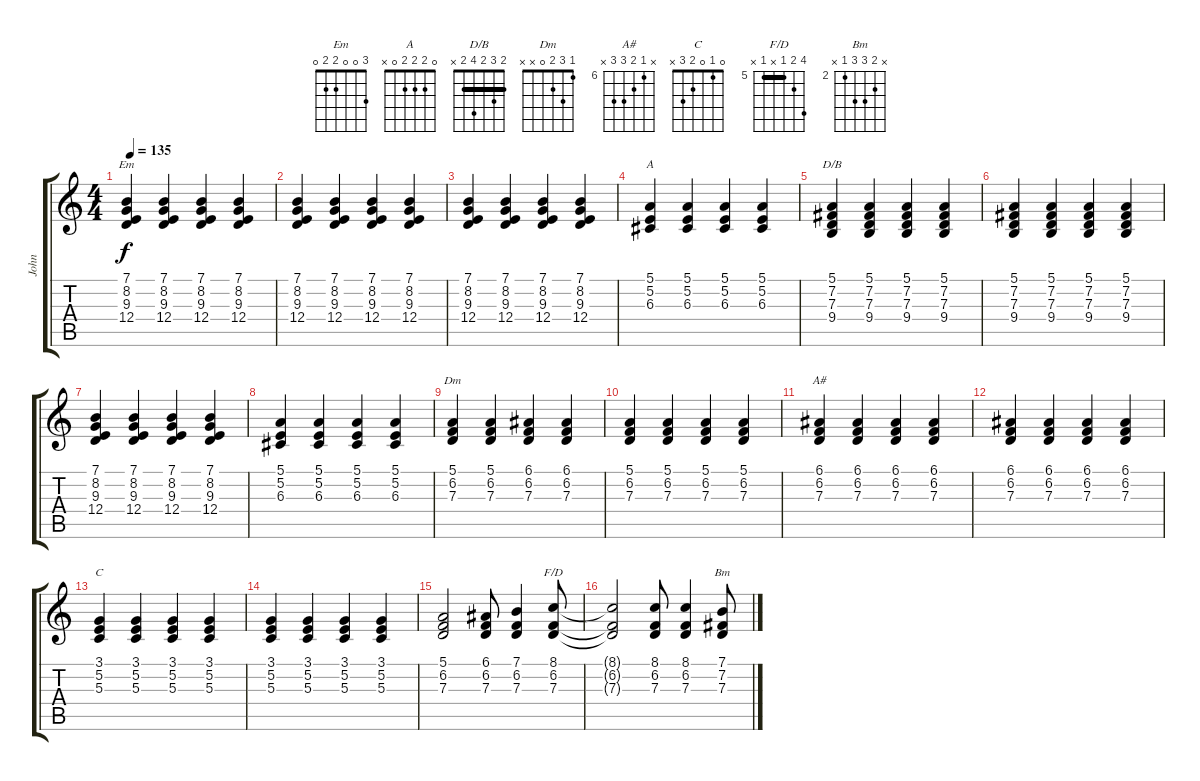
\track ("John" "John") {instrument acousticgrandpiano}
\staff {score tabs}
\tuning (E4 B3 G3 D3 A2 E2) {hide}
\chord ("Em" 3 0 0 2 2 0)
\chord ("A" 0 2 2 2 0 x)
\chord ("D/B" 2 3 2 4 2 x) {barre 2}
\chord ("Dm" 1 3 2 0 x x)
\chord ("A#" x 6 7 8 8 x) {firstfret 6}
\chord ("C" 0 1 0 2 3 x)
\chord ("F/D" 8 6 5 x 5 x) {firstfret 5 barre 5}
\chord ("Bm" x 3 4 4 2 x) {firstfret 2}
\ts (4 4)
\tempo 135
\clef g2
\ks c
(7.1 8.2 9.3 12.4).4{ch "Em" dy f} (7.1 8.2 9.3 12.4).4 (7.1 8.2 9.3 12.4).4 (7.1 8.2 9.3 12.4).4 |
(7.1 8.2 9.3 12.4).4 (7.1 8.2 9.3 12.4).4 (7.1 8.2 9.3 12.4).4 (7.1 8.2 9.3 12.4).4 |
(7.1 8.2 9.3 12.4).4 (7.1 8.2 9.3 12.4).4 (7.1 8.2 9.3 12.4).4 (7.1 8.2 9.3 12.4).4 |
(5.1 5.2 6.3).4{ch "A"} (5.1 5.2 6.3).4 (5.1 5.2 6.3).4 (5.1 5.2 6.3).4 |
(5.1 7.2 7.3 9.4).4{ch "D/B"} (5.1 7.2 7.3 9.4).4 (5.1 7.2 7.3 9.4).4 (5.1 7.2 7.3 9.4).4 |
(5.1 7.2 7.3 9.4).4 (5.1 7.2 7.3 9.4).4 (5.1 7.2 7.3 9.4).4 (5.1 7.2 7.3 9.4).4 |
(7.1 8.2 9.3 12.4).4 (7.1 8.2 9.3 12.4).4 (7.1 8.2 9.3 12.4).4 (7.1 8.2 9.3 12.4).4 |
(5.1 5.2 6.3).4 (5.1 5.2 6.3).4 (5.1 5.2 6.3).4 (5.1 5.2 6.3).4 |
(5.1 6.2 7.3).4{ch "Dm"} (5.1 6.2 7.3).4 (6.1 6.2 7.3).4 (6.1 6.2 7.3).4 |
(5.1 6.2 7.3).4 (5.1 6.2 7.3).4 (5.1 6.2 7.3).4 (5.1 6.2 7.3).4 |
(6.1 6.2 7.3).4{ch "A#"} (6.1 6.2 7.3).4 (6.1 6.2 7.3).4 (6.1 6.2 7.3).4 |
(6.1 6.2 7.3).4 (6.1 6.2 7.3).4 (6.1 6.2 7.3).4 (6.1 6.2 7.3).4 |
(3.1 5.2 5.3).4{ch "C"} (3.1 5.2 5.3).4 (3.1 5.2 5.3).4 (3.1 5.2 5.3).4 |
(3.1 5.2 5.3).4 (3.1 5.2 5.3).4 (3.1 5.2 5.3).4 (3.1 5.2 5.3).4 |
(5.1 6.2 7.3).2 (6.1 6.2 7.3).8 (7.1 6.2 7.3).4 (8.1 6.2 7.3).8{ch "F/D"} |
(8.1{t} 6.2{t} 7.3{t}).2 (8.1 6.2 7.3).8 (8.1 6.2 7.3).4 (7.1 7.2 7.3).8{ch "Bm"}
